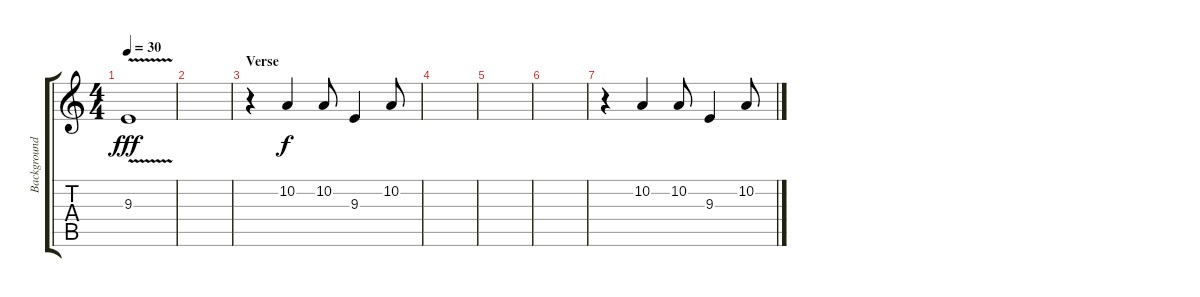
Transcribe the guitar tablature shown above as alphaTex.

\track ("Background Vocals" "Background") {instrument tenorsax}
\staff {score tabs}
\tuning (E4 B3 G3 D3 A2 E2) {hide}
\ts (4 4)
\tempo 30
\clef g2
\ks c
9.3{v}.1{dy fff} |
|
\section ("" "Verse")
r.4 10.2.4{dy f} 10.2.8 9.3.4 10.2.8 |
|
|
|
r.4 10.2.4 10.2.8 9.3.4 10.2.8
